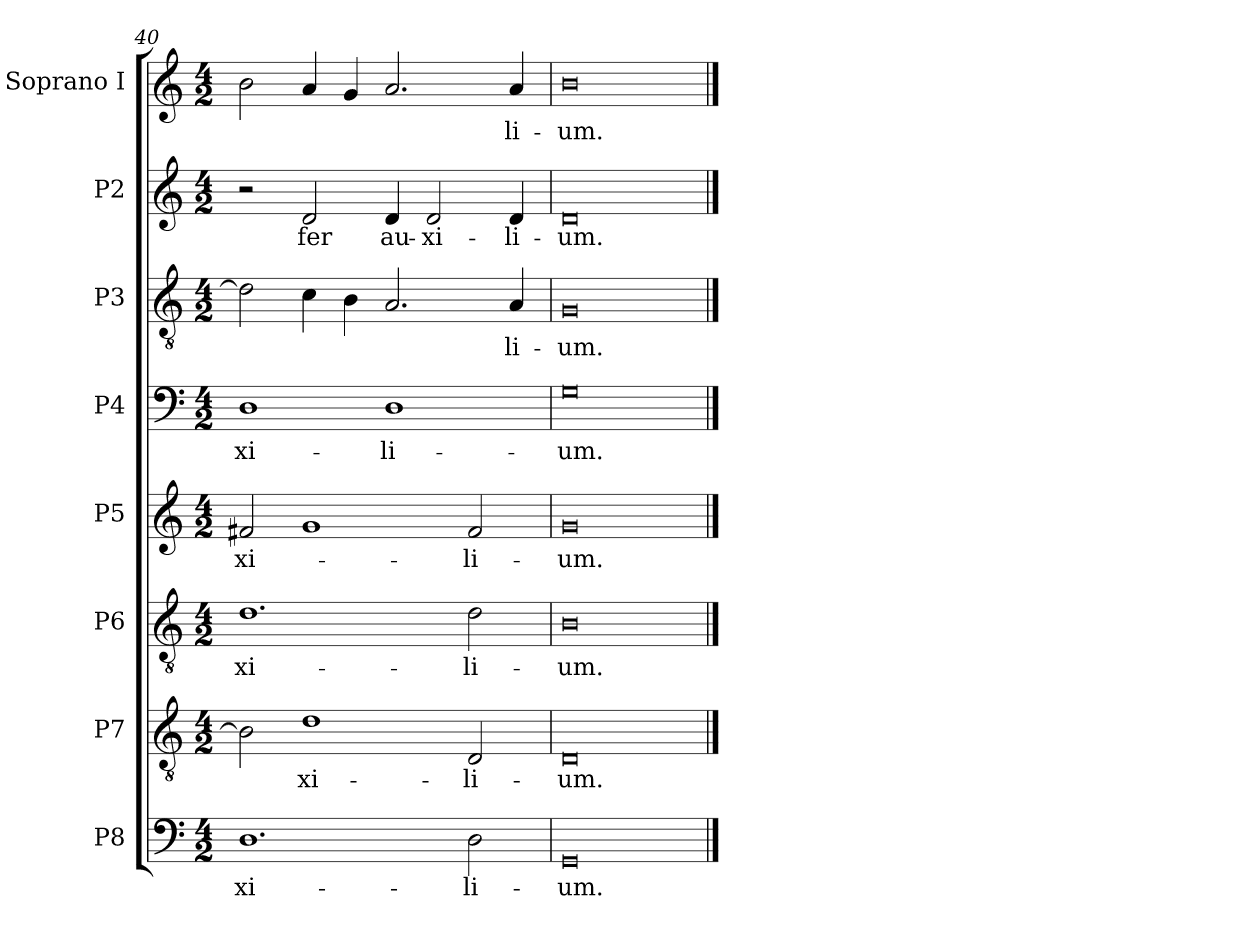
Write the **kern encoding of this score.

**kern	**text	**kern	**text	**kern	**text	**kern	**text	**kern	**text	**kern	**text	**kern	**text	**kern	**text
*part8	*part8	*part7	*part7	*part6	*part6	*part5	*part5	*part4	*part4	*part3	*part3	*part2	*part2	*part1	*part1
*staff8	*staff8	*staff7	*staff7	*staff6	*staff6	*staff5	*staff5	*staff4	*staff4	*staff3	*staff3	*staff2	*staff2	*staff1	*staff1
*I"P8	*	*I"P7	*	*I"P6	*	*I"P5	*	*I"P4	*	*I"P3	*	*I"P2	*	*I"Soprano I	*
*clefF4	*	*clefGv2	*	*clefGv2	*	*clefG2	*	*clefF4	*	*clefGv2	*	*clefG2	*	*clefG2	*
*k[]	*	*k[]	*	*k[]	*	*k[]	*	*k[]	*	*k[]	*	*k[]	*	*k[]	*
*C:	*	*C:	*	*C:	*	*C:	*	*C:	*	*C:	*	*C:	*	*C:	*
*M4/2	*	*M4/2	*	*M4/2	*	*M4/2	*	*M4/2	*	*M4/2	*	*M4/2	*	*M4/2	*
=40	=40	=40	=40	=40	=40	=40	=40	=40	=40	=40	=40	=40	=40	=40	=40
!	!LO:LY:b:color=#000000	!	!	!	!	!	!	!	!	!	!	!	!	!	!
!	!	!	!	!	!LO:LY:b:color=#000000	!	!	!	!	!	!	!	!	!	!
!	!	!	!	!	!	!	!LO:LY:b:color=#000000	!	!	!	!	!	!	!	!
!	!	!	!	!	!	!	!	!	!LO:LY:b:color=#000000	!	!	!	!	!	!
1.Di	-xi-	2Bi\]	.	1.di	-xi-	2f#Xi/	-xi-	1Di	-xi-	2di\]	.	2r	.	2bi\	.
!	!	!	!LO:LY:b:color=#000000	!	!	!	!	!	!	!	!	!	!	!	!
!	!	!	!	!	!	!	!	!	!	!	!	!	!LO:LY:b:color=#000000	!	!
.	.	1di	-xi-	.	.	1gi	.	.	.	4ci\	.	2di/	fer	4ai/	.
.	.	.	.	.	.	.	.	.	.	4Bi\	.	.	.	4gi/	.
!	!	!	!	!	!	!	!	!	!LO:LY:b:color=#000000	!	!	!	!	!	!
!	!	!	!	!	!	!	!	!	!	!	!	!	!LO:LY:b:color=#000000	!	!
.	.	.	.	.	.	.	.	1Di	-li-	2.Ai/	.	4di/	au-	2.ai/	.
!	!	!	!	!	!	!	!	!	!	!	!	!	!LO:LY:b:color=#000000	!	!
.	.	.	.	.	.	.	.	.	.	.	.	2di/	-xi-	.	.
!	!LO:LY:b:color=#000000	!	!	!	!	!	!	!	!	!	!	!	!	!	!
!	!	!	!LO:LY:b:color=#000000	!	!	!	!	!	!	!	!	!	!	!	!
!	!	!	!	!	!LO:LY:b:color=#000000	!	!	!	!	!	!	!	!	!	!
!	!	!	!	!	!	!	!LO:LY:b:color=#000000	!	!	!	!	!	!	!	!
2Di\	-li-	2Di/	-li-	2di\	-li-	2f#i/	-li-	.	.	.	.	.	.	.	.
!	!	!	!	!	!	!	!	!	!	!	!LO:LY:b:color=#000000	!	!	!	!
!	!	!	!	!	!	!	!	!	!	!	!	!	!LO:LY:b:color=#000000	!	!
!	!	!	!	!	!	!	!	!	!	!	!	!	!	!	!LO:LY:b:color=#000000
.	.	.	.	.	.	.	.	.	.	4Ai/	-li-	4di/	-li-	4ai/	-li-
=41	=41	=41	=41	=41	=41	=41	=41	=41	=41	=41	=41	=41	=41	=41	=41
!	!LO:LY:b:color=#000000	!	!	!	!	!	!	!	!	!	!	!	!	!	!
!	!	!	!LO:LY:b:color=#000000	!	!	!	!	!	!	!	!	!	!	!	!
!	!	!	!	!	!LO:LY:b:color=#000000	!	!	!	!	!	!	!	!	!	!
!	!	!	!	!	!	!	!LO:LY:b:color=#000000	!	!	!	!	!	!	!	!
!	!	!	!	!	!	!	!	!	!LO:LY:b:color=#000000	!	!	!	!	!	!
!	!	!	!	!	!	!	!	!	!	!	!LO:LY:b:color=#000000	!	!	!	!
!	!	!	!	!	!	!	!	!	!	!	!	!	!LO:LY:b:color=#000000	!	!
!	!	!	!	!	!	!	!	!	!	!	!	!	!	!	!LO:LY:b:color=#000000
0GGi	-um.	0Di	-um.	0Bi	-um.	0gi	-um.	0Gi	-um.	0Gi	-um.	0di	-um.	0bi	-um.
==	==	==	==	==	==	==	==	==	==	==	==	==	==	==	==
*-	*-	*-	*-	*-	*-	*-	*-	*-	*-	*-	*-	*-	*-	*-	*-
